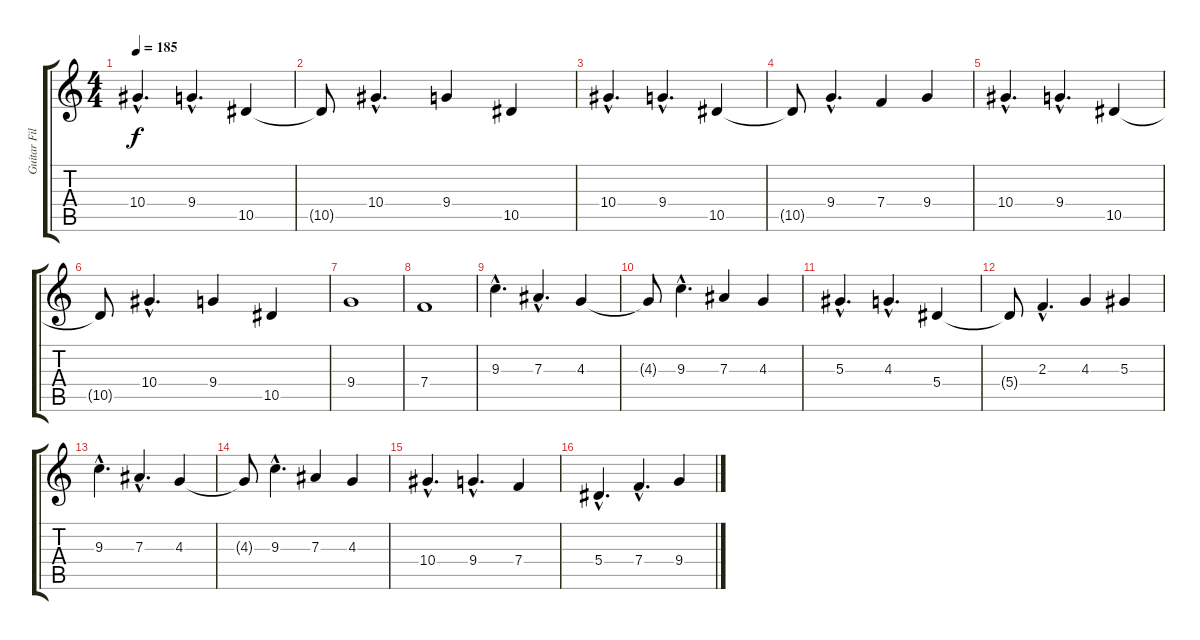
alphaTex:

\track ("Guitar Fills and Solo" "Guitar Fil") {instrument overdrivenguitar}
\staff {score tabs}
\tuning (C4 G3 Eb3 Bb2 F2 C2) {hide}
\ts (4 4)
\tempo 185
\clef g2
\ks c
10.4{hac}.4{d dy f} 9.4{hac}.4{d} 10.5.4 |
10.5{t}.8 10.4{hac}.4{d} 9.4.4 10.5.4 |
10.4{hac}.4{d} 9.4{hac}.4{d} 10.5.4 |
10.5{t}.8 9.4{hac}.4{d} 7.4.4 9.4.4 |
10.4{hac}.4{d} 9.4{hac}.4{d} 10.5.4 |
10.5{t}.8 10.4{hac}.4{d} 9.4.4 10.5.4 |
9.4.1 |
7.4.1 |
9.3{hac}.4{d} 7.3{hac}.4{d} 4.3.4 |
4.3{t}.8 9.3{hac}.4{d} 7.3.4 4.3.4 |
5.3{hac}.4{d} 4.3{hac}.4{d} 5.4.4 |
5.4{t}.8 2.3{hac}.4{d} 4.3.4 5.3.4 |
9.3{hac}.4{d} 7.3{hac}.4{d} 4.3.4 |
4.3{t}.8 9.3{hac}.4{d} 7.3.4 4.3.4 |
10.4{hac}.4{d} 9.4{hac}.4{d} 7.4.4 |
5.4{hac}.4{d} 7.4{hac}.4{d} 9.4.4
